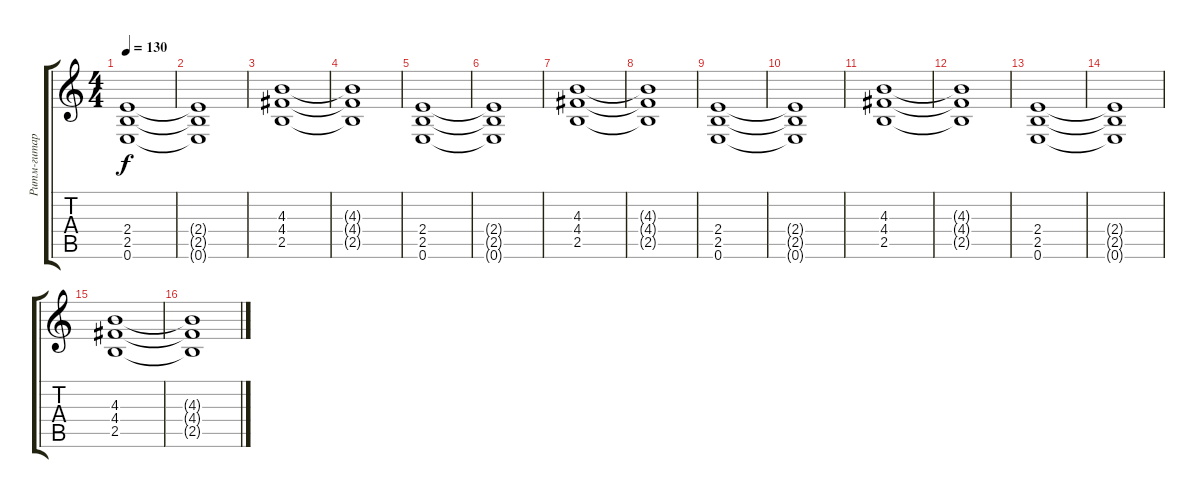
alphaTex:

\track ("Ритм-гитара (Силеноз)" "Ритм-гитар") {instrument distortionguitar}
\staff {score tabs}
\tuning (E4 B3 G3 D3 A2 E2) {hide}
\ts (4 4)
\tempo 130
\clef g2
\ks c
(2.4 2.5 0.6).1{dy f} |
(2.4{t} 2.5{t} 0.6{t}).1 |
(4.3 4.4 2.5).1 |
(4.3{t} 4.4{t} 2.5{t}).1 |
(2.4 2.5 0.6).1 |
(2.4{t} 2.5{t} 0.6{t}).1 |
(4.3 4.4 2.5).1 |
(4.3{t} 4.4{t} 2.5{t}).1 |
(2.4 2.5 0.6).1 |
(2.4{t} 2.5{t} 0.6{t}).1 |
(4.3 4.4 2.5).1 |
(4.3{t} 4.4{t} 2.5{t}).1 |
(2.4 2.5 0.6).1 |
(2.4{t} 2.5{t} 0.6{t}).1 |
(4.3 4.4 2.5).1 |
(4.3{t} 4.4{t} 2.5{t}).1
